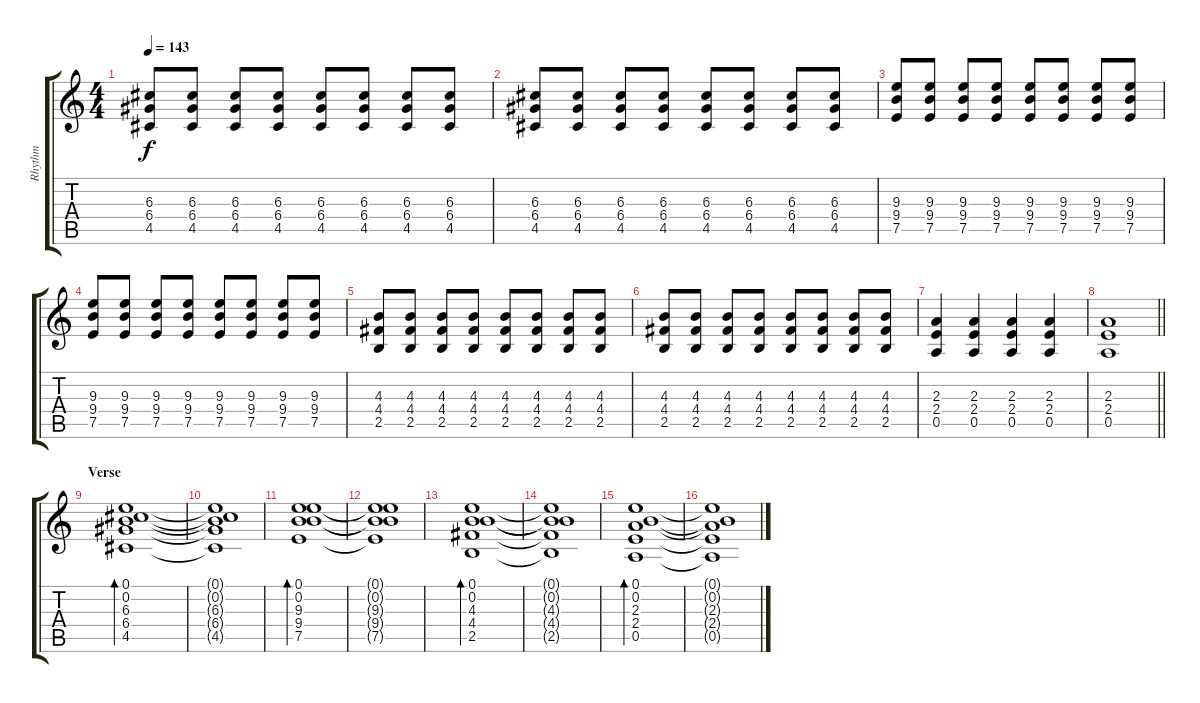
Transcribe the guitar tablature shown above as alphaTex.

\track ("Rhythm" "Rhythm") {instrument distortionguitar}
\staff {score tabs}
\tuning (E4 B3 G3 D3 A2 E2) {hide}
\ts (4 4)
\tempo 143
\clef g2
\ks c
(6.3 6.4 4.5).8{dy f} (6.3 6.4 4.5).8 (6.3 6.4 4.5).8 (6.3 6.4 4.5).8 (6.3 6.4 4.5).8 (6.3 6.4 4.5).8 (6.3 6.4 4.5).8 (6.3 6.4 4.5).8 |
(6.3 6.4 4.5).8 (6.3 6.4 4.5).8 (6.3 6.4 4.5).8 (6.3 6.4 4.5).8 (6.3 6.4 4.5).8 (6.3 6.4 4.5).8 (6.3 6.4 4.5).8 (6.3 6.4 4.5).8 |
(9.3 9.4 7.5).8 (9.3 9.4 7.5).8 (9.3 9.4 7.5).8 (9.3 9.4 7.5).8 (9.3 9.4 7.5).8 (9.3 9.4 7.5).8 (9.3 9.4 7.5).8 (9.3 9.4 7.5).8 |
(9.3 9.4 7.5).8 (9.3 9.4 7.5).8 (9.3 9.4 7.5).8 (9.3 9.4 7.5).8 (9.3 9.4 7.5).8 (9.3 9.4 7.5).8 (9.3 9.4 7.5).8 (9.3 9.4 7.5).8 |
(4.3 4.4 2.5).8 (4.3 4.4 2.5).8 (4.3 4.4 2.5).8 (4.3 4.4 2.5).8 (4.3 4.4 2.5).8 (4.3 4.4 2.5).8 (4.3 4.4 2.5).8 (4.3 4.4 2.5).8 |
(4.3 4.4 2.5).8 (4.3 4.4 2.5).8 (4.3 4.4 2.5).8 (4.3 4.4 2.5).8 (4.3 4.4 2.5).8 (4.3 4.4 2.5).8 (4.3 4.4 2.5).8 (4.3 4.4 2.5).8 |
(2.3 2.4 0.5).4 (2.3 2.4 0.5).4 (2.3 2.4 0.5).4 (2.3 2.4 0.5).4 |
\barLineRight lightlight
(2.3 2.4 0.5).1 |
\section ("" "Verse")
(0.1 0.2 6.3 6.4 4.5).1{bd 240 instrument electricguitarjazz} |
(0.1{t} 0.2{t} 6.3{t} 6.4{t} 4.5{t}).1 |
(0.1 0.2 9.3 9.4 7.5).1{bd 120} |
(0.1{t} 0.2{t} 9.3{t} 9.4{t} 7.5{t}).1 |
(0.1 0.2 4.3 4.4 2.5).1{bd 120} |
(0.1{t} 0.2{t} 4.3{t} 4.4{t} 2.5{t}).1 |
(0.1 0.2 2.3 2.4 0.5).1{bd 120} |
(0.1{t} 0.2{t} 2.3{t} 2.4{t} 0.5{t}).1
